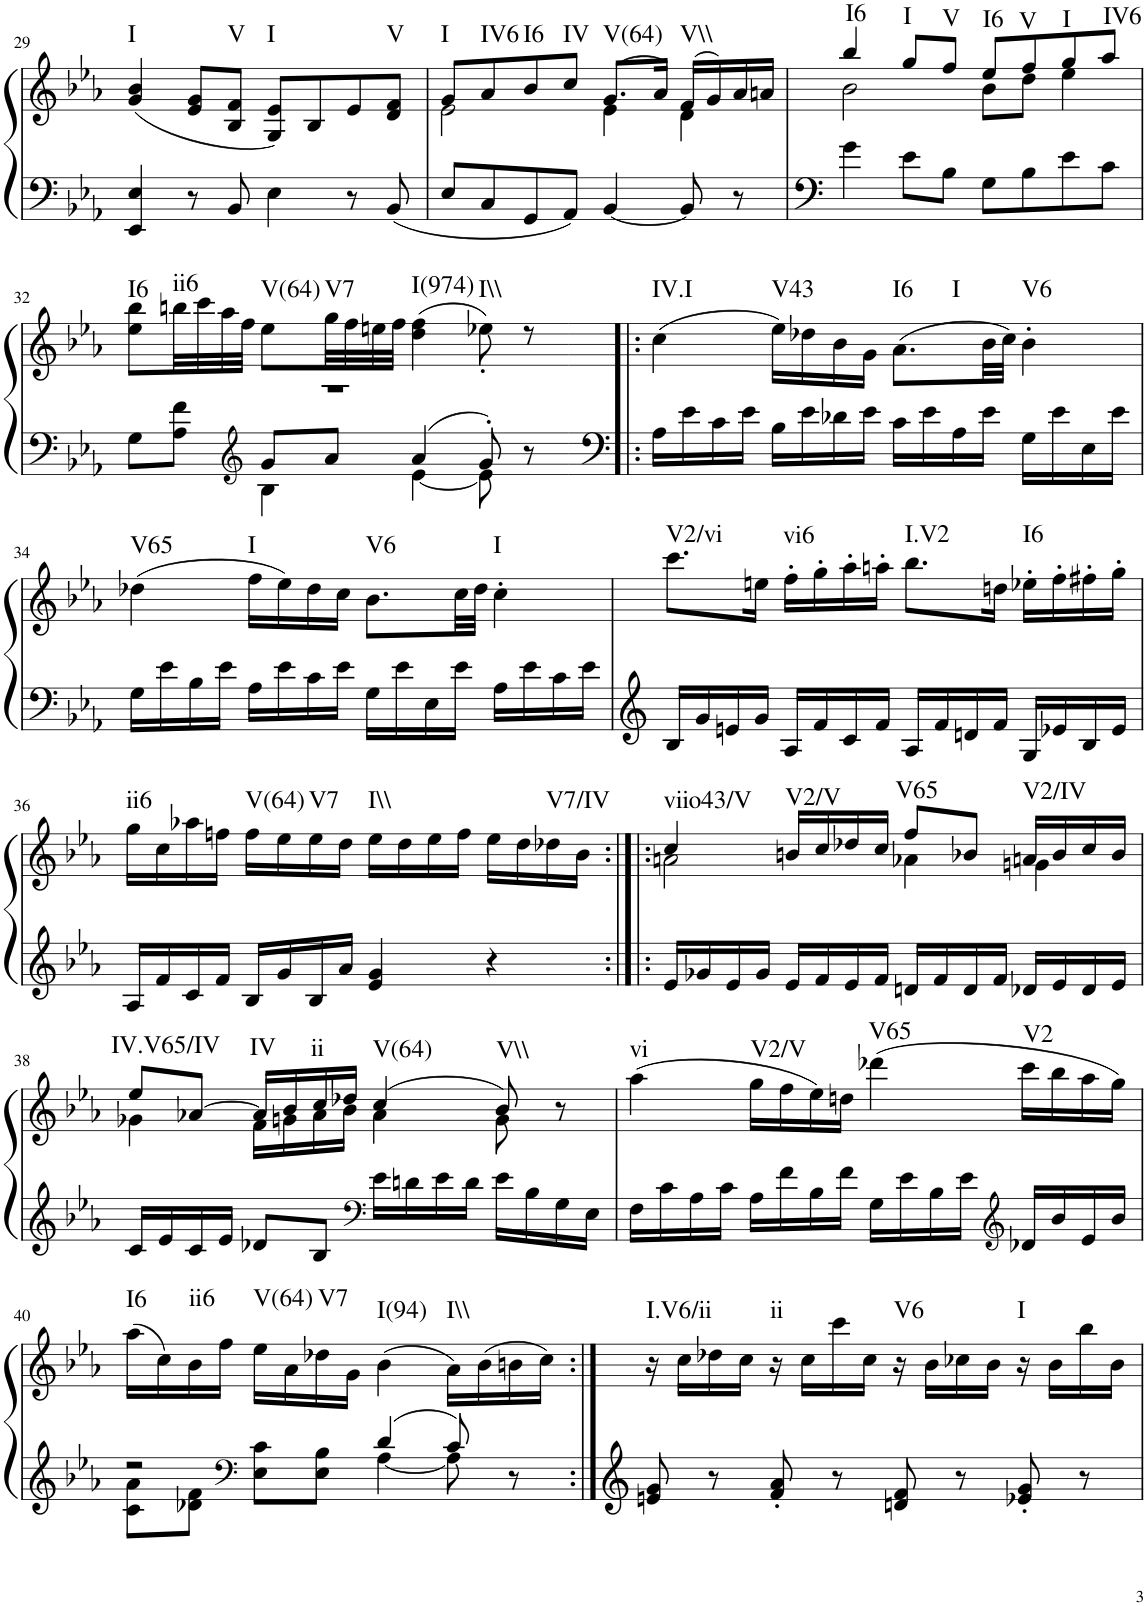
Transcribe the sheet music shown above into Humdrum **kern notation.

**kern	**kern	**harte
*part1	*part1	*part1
*staff2	*staff1	*
*I"Piano, Piano right	*	*
*I'Pno.	*	*
!!LO:PB:g=z
*clefG2	*clefG2	*
*k[b-e-a-]	*k[b-e-a-]	*
*M4/4	*M4/4	*
=29	=29	=29
!	!	!LO:H:kt=I
4EE-/ 4E-/	(4g/ 4b-/	N
8r	8e-/ 8g/L	.
!	!	!LO:H:kt=V
8BB-/	8B-/ 8f/J	N
!	!	!LO:H:kt=I
4E-\	8G/ 8e-/L)	N
.	8B-/	.
8r	8e-/	.
!	!	!LO:H:kt=V
8BB-/	8d/ 8f/J	N
=30	=30	=30
*	*^	*
!	!	!	!LO:H:kt=I
8E-/L	8g/L	2e-\	N
!	!	!	!LO:H:kt=IV6
8C/	8a-/	.	N
!	!	!	!LO:H:kt=I6
8GG/	8b-/	.	N
!	!	!	!LO:H:kt=IV
8AA-/J	8cc/J	.	N
!	!	!	!LO:H:kt=V(64)
[4BB-/	(8.g/L	4e-\	N
.	16a-/Jk)	.	.
!	!	!	!LO:H:kt=V\\
8BB-/]	(16f/LL	4d\	N
.	16g/)	.	.
8r	16a-/	.	.
.	16an/JJ	.	.
=31	=31	=31	=31
!	!	!	!LO:H:kt=I6
4g\	4bb-/	2b-\	N
!	!	!	!LO:H:kt=I
8e-\L	8gg/L	.	N
!	!	!	!LO:H:kt=V
8B-\J	8ff/J	.	N
!	!	!	!LO:H:kt=I6
8G\L	8ee-/L	8b-\L	N
!	!	!	!LO:H:kt=V
8B-\	8ff/	8dd\J	N
!	!	!	!LO:H:kt=I
8e-\	8gg/	4ee-\	N
!	!	!	!LO:H:kt=IV6
8c\J	8aa-/J	.	N
!!LO:LB:g=z	!!
=32	=32	=32	=32
*^	*	*	*
!	!	!	!	!LO:H:kt=I6
8G\L	4ryy	8ee-\ 8bb-\L	1r	N
!	!	!	!	!LO:H:kt=ii6
8A-\ 8f\J	.	32bbn\LL	.	N
.	.	32ccc\	.	.
.	.	32aa-\	.	.
.	.	32ff\JJJ	.	.
*clefG2	*	*	*	*
!	!	!	!	!LO:H:kt=V(64)
8g/L	4B-\	8ee-\L	.	N
!	!	!	!	!LO:H:kt=V7
8a-/J	.	32gg\LL	.	N
.	.	32ff\	.	.
.	.	32een\	.	.
.	.	32ff\JJJ	.	.
!	!	!	!	!LO:H:kt=I(974)
4a-/	[4e-\	(4dd\ 4ff\	.	N
!	!	!	!	!LO:H:kt=I\\
8g'/	8e-\]	8ee-X'\)	.	N
8r	8ryy	8r	.	.
*	*	*v	*v	*
=33!|:	=33!|:	=33!|:	=33!|:
!	!	!	!LO:H:kt=IV.I
*v	*v	*	*
16A-\LL	(4cc\	N
16e-\	.	.
16c\	.	.
16e-\JJ	.	.
!	!	!LO:H:kt=V43
16B-\LL	16ee-\LL)	N
16e-\	16dd-X\	.
16d-X\	16b-\	.
16e-\JJ	16g\JJ	.
!	!	!LO:H:n=1:kt=I6
!	!	!LO:H:n=2:kt=I
16c\LL	(8.a-\L	N N
16e-\	.	.
16A-\	.	.
16e-\JJ	32b-\LL	.
.	32cc\JJJ)	.
!	!	!LO:H:kt=V6
16G\LL	4b-'\	N
16e-\	.	.
16E-\	.	.
16e-\JJ	.	.
!!LO:LB:g=z
=34	=34	=34
!	!	!LO:H:kt=V65
16G\LL	(4dd-X\	N
16e-\	.	.
16B-\	.	.
16e-\JJ	.	.
!	!	!LO:H:kt=I
16A-\LL	16ff\LL	N
16e-\	16ee-\)	.
16c\	16dd-\	.
16e-\JJ	16cc\JJ	.
!	!	!LO:H:kt=V6
16G\LL	8.b-\L	N
16e-\	.	.
16E-\	.	.
16e-\JJ	32cc\LL	.
.	32dd-\JJJ	.
!	!	!LO:H:kt=I
16A-\LL	4cc'\	N
16e-\	.	.
16c\	.	.
16e-\JJ	.	.
=35	=35	=35
!	!	!LO:H:kt=V2/vi
16B-/LL	8.ccc\L	N
16g/	.	.
16en/	.	.
16g/JJ	16een\Jk	.
!	!	!LO:H:kt=vi6
16A-/LL	16ff'\LL	N
16f/	16gg'\	.
16c/	16aa-'\	.
16f/JJ	16aan'\JJ	.
!	!	!LO:H:kt=I.V2
16A-/LL	8.bb-\L	N
16f/	.	.
16dn/	.	.
16f/JJ	16ddn\Jk	.
!	!	!LO:H:kt=I6
16G/LL	16ee-X'\LL	N
16e-X/	16ff'\	.
16B-/	16ff#X'\	.
16e-/JJ	16gg'\JJ	.
!!LO:LB:g=z
=36	=36	=36
!	!	!LO:H:kt=ii6
16A-/LL	16gg\LL	N
16f/	16cc\	.
16c/	16aa-X\	.
16f/JJ	16ffn\JJ	.
!	!	!LO:H:kt=V(64)
16B-/LL	16ff\LL	N
16g/	16ee-\	.
!	!	!LO:H:kt=V7
16B-/	16ee-\	N
16a-/JJ	16dd\JJ	.
!	!	!LO:H:kt=I\\
4e-/ 4g/	16ee-\LL	N
.	16dd\	.
.	16ee-\	.
.	16ff\JJ	.
4r	16ee-\LL	.
.	16dd\	.
!	!	!LO:H:kt=V7/IV
.	16dd-X\	N
.	16b-\JJ	.
=37:|!|:	=37:|!|:	=37:|!|:
*	*^	*
!	!	!	!LO:H:kt=viio43/V
16e-/LL	4cc/	2an\	N
16g-X/	.	.	.
16e-/	.	.	.
16g-/JJ	.	.	.
!	!	!	!LO:H:kt=V2/V
16e-/LL	16bn/LL	.	N
16f/	16cc/	.	.
16e-/	16dd-X/	.	.
16f/JJ	16cc/JJ	.	.
!	!	!	!LO:H:kt=V65
16dn/LL	8ff/L	4a-X\	N
16f/	.	.	.
16d/	8b-X/J	.	.
16f/JJ	.	.	.
!	!	!	!LO:H:kt=V2/IV
16d-X/LL	16an/LL	4gn\	N
16e-/	16b-/	.	.
16d-/	16cc/	.	.
16e-/JJ	16b-/JJ	.	.
!!LO:LB:g=z	!!
=38	=38	=38	=38
!	!	!	!LO:H:kt=IV.V65/IV
16c/LL	8ee-/L	4g-X\	N
16e-/	.	.	.
16c/	[8a-X/J	.	.
16e-/JJ	.	.	.
!	!	!	!LO:H:kt=IV
8d-X/L	16a-/LL]	16f\LL	N
.	16b-/	16gn\	.
!	!	!	!LO:H:kt=ii
8B-/J	16cc/	16a-\	N
.	16dd-X/JJ	16b-\JJ	.
*clefF4	*	*	*
!	!	!	!LO:H:kt=V(64)
16e-\LL	(4cc/	4a-\	N
16dn\	.	.	.
16e-\	.	.	.
16d\JJ	.	.	.
!	!	!	!LO:H:kt=V\\
16e-\LL	8b-/)	8g\	N
16B-\	.	.	.
16G\	8r	8ryy	.
16E-\JJ	.	.	.
*	*v	*v	*
=39	=39	=39
!	!	!LO:H:kt=vi
16F\LL	(4aa-\	N
16c\	.	.
16A-\	.	.
16c\JJ	.	.
!	!	!LO:H:kt=V2/V
16A-\LL	16gg\LL	N
16f\	16ff\	.
16B-\	16ee-\)	.
16f\JJ	16ddn\JJ	.
!	!	!LO:H:kt=V65
16G\LL	(4ddd-X\	N
16e-\	.	.
16B-\	.	.
16e-\JJ	.	.
*clefG2	*	*
!	!	!LO:H:kt=V2
16d-X/LL	16ccc\LL	N
16b-/	16bb-\	.
16e-/	16aa-\	.
16b-/JJ	16gg\JJ)	.
!!LO:LB:g=z
=40	=40	=40
*^	*	*
!	!	!	!LO:H:kt=I6
2r	8c\ 8a-\L	(16aa-\LL	N
.	.	16cc\)	.
!	!	!	!LO:H:kt=ii6
.	8d-X\ 8f\J	16b-\	N
.	.	16ff\JJ	.
*clefF4	*	*	*
!	!	!	!LO:H:kt=V(64)
.	8E-\ 8c\L	16ee-\LL	N
.	.	16a-\	.
!	!	!	!LO:H:kt=V7
.	8E-\ 8B-\J	16dd-X\	N
.	.	16g\JJ	.
!	!	!	!LO:H:kt=I(94)
4d-/	[4A-\	(4b-\	N
!	!	!	!LO:H:kt=I\\
8c/	8A-\]	16a-\LL)	N
.	.	(16b-\	.
8r	8ryy	16bn\	.
.	.	16cc\JJ)	.
*v	*v	*	*
=41:|!	=41:|!	=41:|!
!	!	!LO:H:kt=I.V6/ii
8en/ 8g/	16r	N
.	16cc\LL	.
8r	16dd-X\	.
.	16cc\JJ	.
!	!	!LO:H:kt=ii
8f/' 8a-/'	16r	N
.	16cc\LL	.
8r	16ccc\	.
.	16cc\JJ	.
!	!	!LO:H:kt=V6
8dn/ 8f/	16r	N
.	16b-\LL	.
8r	16cc-X\	.
.	16b-\JJ	.
!	!	!LO:H:kt=I
8e-X/' 8g/'	16r	N
.	16b-\LL	.
8r	16bb-\	.
.	16b-\JJ	.
=	=	=
*-	*-	*-
